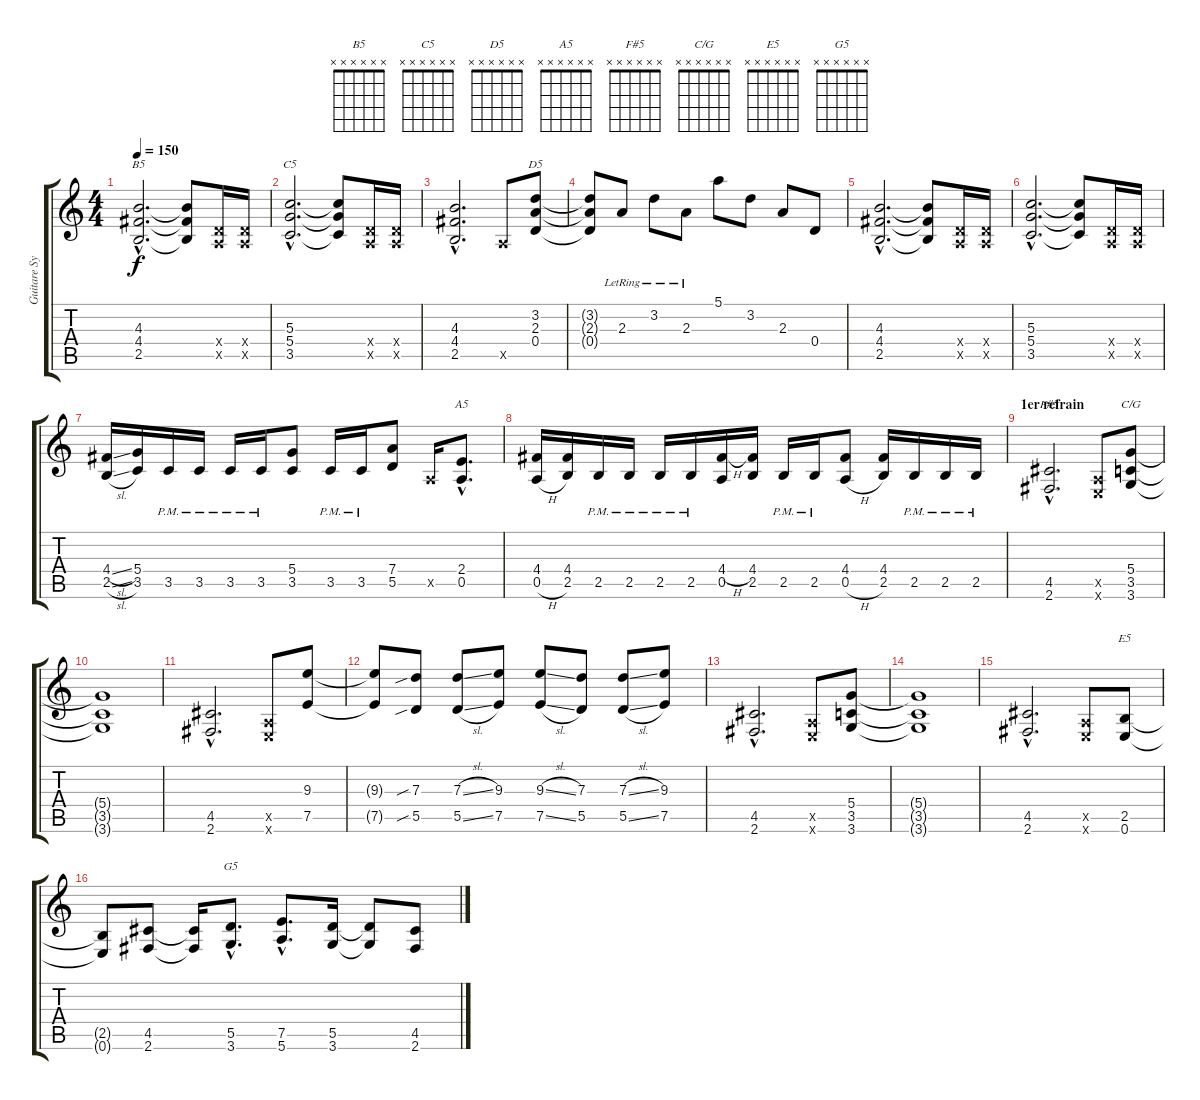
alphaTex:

\track ("Guitare Sylvain" "Guitare Sy") {instrument overdrivenguitar}
\staff {score tabs}
\tuning (E4 B3 G3 D3 A2 E2) {hide}
\chord ("B5" x x x x x x)
\chord ("C5" x x x x x x)
\chord ("D5" x x x x x x)
\chord ("A5" x x x x x x)
\chord ("F#5" x x x x x x)
\chord ("C/G" x x x x x x)
\chord ("E5" x x x x x x)
\chord ("G5" x x x x x x)
\ts (4 4)
\tempo 150
\clef g2
\ks c
(4.3{hac} 4.4{hac} 2.5{hac}).2{d ch "B5" dy f} (4.3{t} 4.4{t} 2.5{t}).8 (0.4{x} 0.5{x}).16 (0.4{x} 0.5{x}).16 |
(5.3{hac} 5.4{hac} 3.5{hac}).2{d ch "C5"} (5.3{t} 5.4{t} 3.5{t}).8 (0.4{x} 0.5{x}).16 (0.4{x} 0.5{x}).16 |
(4.3{hac} 4.4{hac} 2.5{hac}).2{d} 0.5{x}.8 (3.2 2.3 0.4).8{ch "D5"} |
(3.2{t} 2.3{t} 0.4{t}).8 2.3{lr}.8 3.2{lr}.8 2.3{lr}.8 5.1.8 3.2.8 2.3.8 0.4.8 |
(4.3{hac} 4.4{hac} 2.5{hac}).2{d} (4.3{t} 4.4{t} 2.5{t}).8 (0.4{x} 0.5{x}).16 (0.4{x} 0.5{x}).16 |
(5.3{hac} 5.4{hac} 3.5{hac}).2{d} (5.3{t} 5.4{t} 3.5{t}).8 (0.4{x} 0.5{x}).16 (0.4{x} 0.5{x}).16 |
(4.4{sl} 2.5{sl}).16 (5.4 3.5).16 3.5{pm}.16 3.5{pm}.16 3.5{pm}.16 3.5{pm}.16 (5.4 3.5).8 3.5{pm}.16 3.5{pm}.16 (7.4 5.5).8 0.5{x}.16 (2.4{hac} 0.5{hac}).8{d ch "A5"} |
(4.4 0.5{h}).16 (4.4 2.5).16 2.5{pm}.16 2.5{pm}.16 2.5{pm}.16 2.5{pm}.16 (4.4{h} 0.5).16 (4.4 2.5).16 2.5{pm}.16 2.5{pm}.16 (4.4 0.5{h}).8 (4.4 2.5).16 2.5{pm}.16 2.5{pm}.16 2.5{pm}.16 |
\section ("" "1er refrain")
(4.5{hac} 2.6{hac}).2{d ch "F#5"} (0.5{x} 0.6{x}).8 (5.4 3.5 3.6).8{ch "C/G"} |
(5.4{t} 3.5{t} 3.6{t}).1 |
(4.5{hac} 2.6{hac}).2{d} (0.5{x} 0.6{x}).8 (9.3 7.5).8 |
(9.3{t} 7.5{t}).8 (7.3{sib} 5.5{sib}).8 (7.3{sl} 5.5{sl}).8 (9.3 7.5).8 (9.3{sl} 7.5{sl}).8 (7.3 5.5).8 (7.3{sl} 5.5{sl}).8 (9.3 7.5).8 |
(4.5{hac} 2.6{hac}).2{d} (0.5{x} 0.6{x}).8 (5.4 3.5 3.6).8 |
(5.4{t} 3.5{t} 3.6{t}).1 |
(4.5{hac} 2.6{hac}).2{d} (0.5{x} 0.6{x}).8 (2.5 0.6).8{ch "E5"} |
(2.5{t} 0.6{t}).8 (4.5 2.6).8 (4.5{t} 2.6{t}).16 (5.5{hac} 3.6{hac}).8{d ch "G5"} (7.5{hac} 5.6{hac}).8{d} (5.5 3.6).16 (5.5{t} 3.6{t}).8 (4.5 2.6).8
